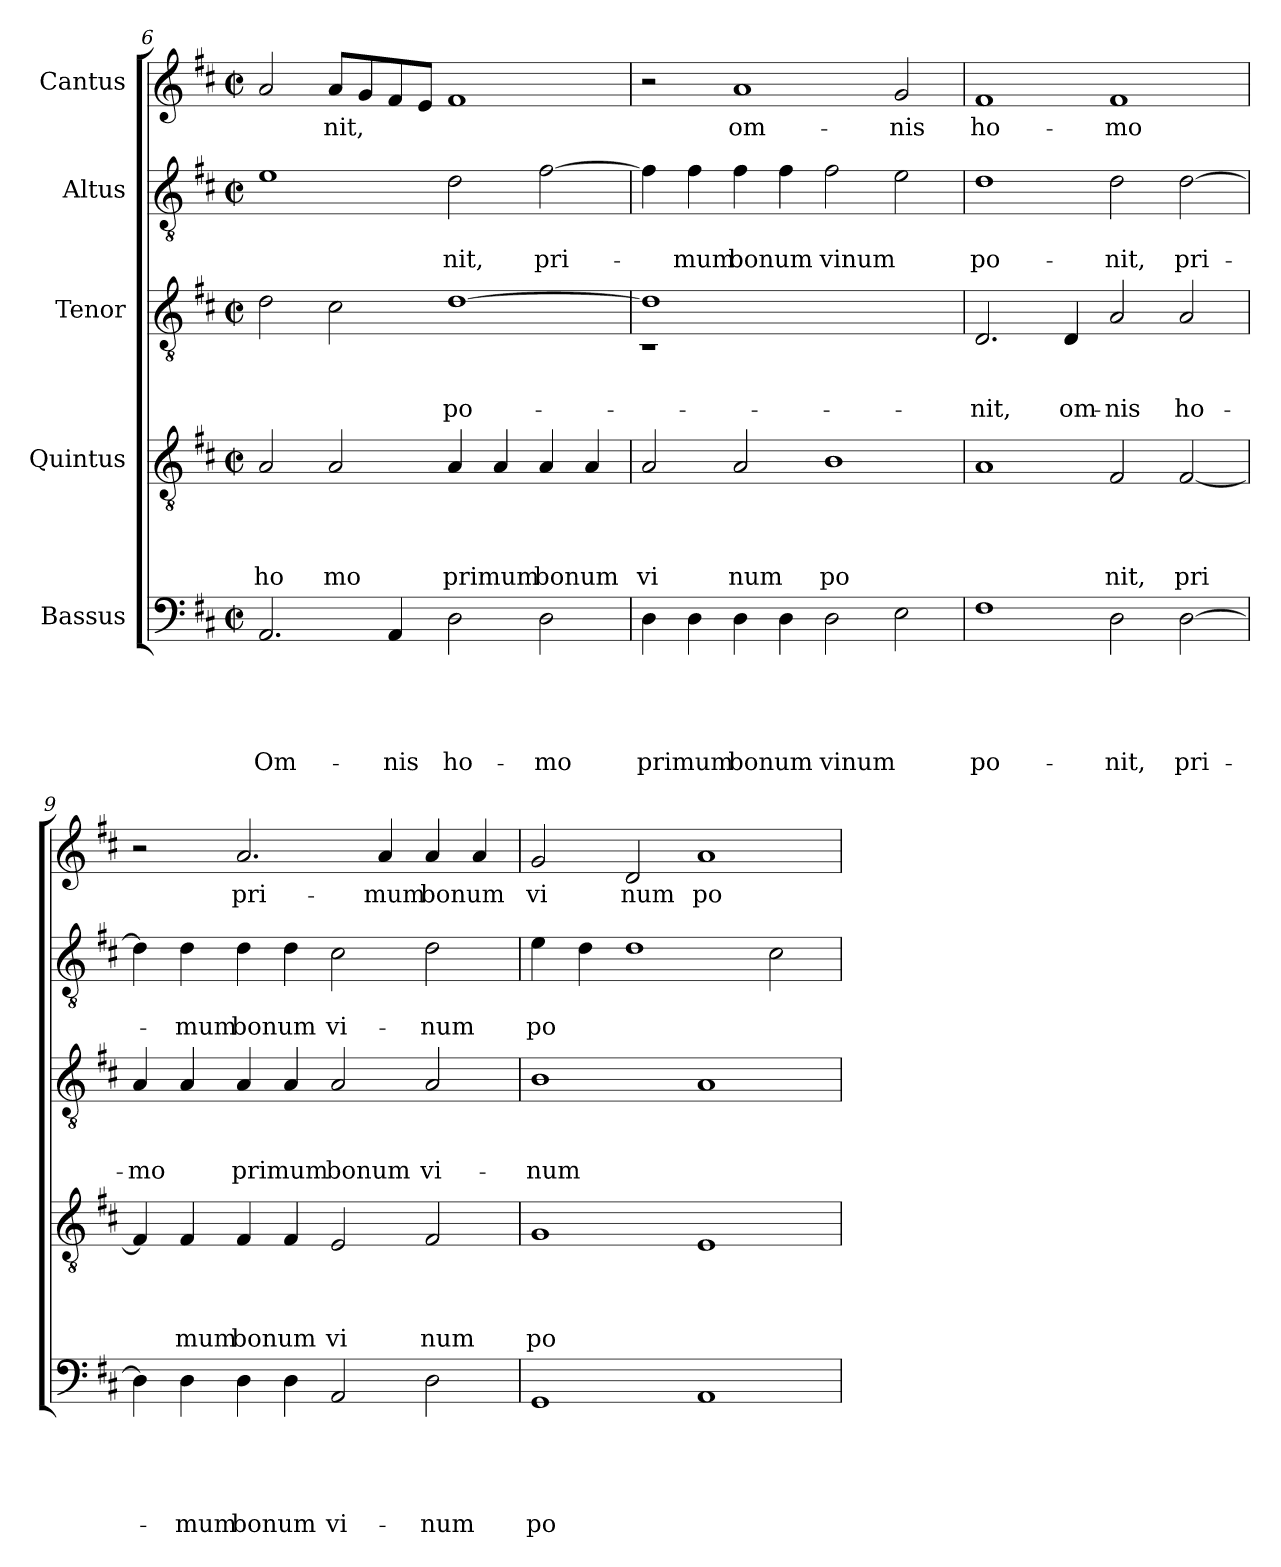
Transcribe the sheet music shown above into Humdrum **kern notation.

**kern	**text	**text	**text	**text	**text	**kern	**text	**text	**text	**text	**kern	**text	**text	**text	**kern	**text	**text	**kern	**text
*part5	*part5	*part5	*part5	*part5	*part5	*part4	*part4	*part4	*part4	*part4	*part3	*part3	*part3	*part3	*part2	*part2	*part2	*part1	*part1
*staff5	*staff5	*staff5	*staff5	*staff5	*staff5	*staff4	*staff4	*staff4	*staff4	*staff4	*staff3	*staff3	*staff3	*staff3	*staff2	*staff2	*staff2	*staff1	*staff1
*I"Bassus	*	*	*	*	*	*I"Quintus	*	*	*	*	*I"Tenor	*	*	*	*I"Altus	*	*	*I"Cantus	*
*clefF4	*	*	*	*	*	*clefGv2	*	*	*	*	*clefGv2	*	*	*	*clefGv2	*	*	*clefG2	*
*k[f#c#]	*	*	*	*	*	*k[f#c#]	*	*	*	*	*k[f#c#]	*	*	*	*k[f#c#]	*	*	*k[f#c#]	*
*D:	*	*	*	*	*	*D:	*	*	*	*	*D:	*	*	*	*D:	*	*	*D:	*
*M2/2	*	*	*	*	*	*M2/2	*	*	*	*	*M2/2	*	*	*	*M2/2	*	*	*M2/2	*
*met(c|)	*	*	*	*	*	*met(c|)	*	*	*	*	*met(c|)	*	*	*	*met(c|)	*	*	*met(c|)	*
=6	=6	=6	=6	=6	=6	=6	=6	=6	=6	=6	=6	=6	=6	=6	=6	=6	=6	=6	=6
!	!	!	!	!	!LO:LY:b	!	!	!	!	!LO:LY:b	!	!	!	!	!	!	!	!	!
2.AA/	.	.	.	.	Om-	2A/	.	.	.	ho	2d\	.	.	.	1e	.	.	2a/	.
!	!	!	!	!	!	!	!	!	!	!LO:LY:b	!	!	!	!	!	!	!	!	!LO:LY:b
.	.	.	.	.	.	2A/	.	.	.	mo	2c#\	.	.	.	.	.	.	8a/L	-nit,
.	.	.	.	.	.	.	.	.	.	.	.	.	.	.	.	.	.	8g/	.
!	!	!	!	!	!LO:LY:b	!	!	!	!	!	!	!	!	!	!	!	!	!	!
4AA/	.	.	.	.	-nis	.	.	.	.	.	.	.	.	.	.	.	.	8f#/	.
.	.	.	.	.	.	.	.	.	.	.	.	.	.	.	.	.	.	8e/J	.
!	!	!	!	!	!LO:LY:b	!	!	!	!	!LO:LY:b	!	!	!	!LO:LY:b	!	!	!LO:LY:b	!	!
2D\	.	.	.	.	ho-	4A/	.	.	.	primum	[>1d	.	.	po-	2d\	.	-nit,	1f#	.
.	.	.	.	.	.	4A/	.	.	.	.	.	.	.	.	.	.	.	.	.
!	!	!	!	!	!LO:LY:b	!	!	!	!	!LO:LY:b	!	!	!	!	!	!	!LO:LY:b	!	!
2D\	.	.	.	.	-mo	4A/	.	.	.	bonum	.	.	.	.	[>2f#\	.	pri-	.	.
.	.	.	.	.	.	4A/	.	.	.	.	.	.	.	.	.	.	.	.	.
=7	=7	=7	=7	=7	=7	=7	=7	=7	=7	=7	=7	=7	=7	=7	=7	=7	=7	=7	=7
*	*	*	*	*	*	*	*	*	*	*	*^	*	*	*	*	*	*	*	*
!	!	!	!	!	!LO:LY:b	!	!	!	!	!LO:LY:b	!	!LO:N:vis=1	!	!	!	!	!	!	!	!
4D\	.	.	.	.	primum	2A/	.	.	.	vi	1d]	0rC	.	.	.	4f#\]	.	.	2r	.
!	!	!	!	!	!	!	!	!	!	!	!	!	!	!	!	!	!	!LO:LY:b	!	!
4D\	.	.	.	.	.	.	.	.	.	.	.	.	.	.	.	4f#\	.	-mum	.	.
!	!	!	!	!	!LO:LY:b	!	!	!	!	!LO:LY:b	!	!	!	!	!	!	!	!LO:LY:b	!	!LO:LY:b
4D\	.	.	.	.	bonum	2A/	.	.	.	num	.	.	.	.	.	4f#\	.	bonum	1a	om-
4D\	.	.	.	.	.	.	.	.	.	.	.	.	.	.	.	4f#\	.	.	.	.
!	!	!	!	!	!LO:LY:b	!	!	!	!	!LO:LY:b	!	!	!	!	!	!	!	!LO:LY:b	!	!
2D\	.	.	.	.	vinum	1B	.	.	.	po	1ryy	.	.	.	.	2f#\	.	vinum	.	.
!	!	!	!	!	!	!	!	!	!	!	!	!	!	!	!	!	!	!	!	!LO:LY:b
2E\	.	.	.	.	.	.	.	.	.	.	.	.	.	.	.	2e\	.	.	2g/	-nis
*	*	*	*	*	*	*	*	*	*	*	*v	*v	*	*	*	*	*	*	*	*
=8	=8	=8	=8	=8	=8	=8	=8	=8	=8	=8	=8	=8	=8	=8	=8	=8	=8	=8	=8
!	!	!	!	!	!LO:LY:b	!	!	!	!	!	!	!	!	!LO:LY:b	!	!	!LO:LY:b	!	!LO:LY:b
1F#	.	.	.	.	po-	1A	.	.	.	.	2.D/	.	.	-nit,	1d	.	po-	1f#	ho-
!	!	!	!	!	!	!	!	!	!	!	!	!	!	!LO:LY:b	!	!	!	!	!
.	.	.	.	.	.	.	.	.	.	.	4D/	.	.	om-	.	.	.	.	.
!	!	!	!	!	!LO:LY:b	!	!	!	!	!LO:LY:b	!	!	!	!LO:LY:b	!	!	!LO:LY:b	!	!LO:LY:b
2D\	.	.	.	.	-nit,	2F#/	.	.	.	nit,	2A/	.	.	-nis	2d\	.	-nit,	1f#	-mo
!	!	!	!	!	!LO:LY:b	!	!	!	!	!LO:LY:b	!	!	!	!LO:LY:b	!	!	!LO:LY:b	!	!
[>2D\	.	.	.	.	pri-	[<2F#/	.	.	.	pri	2A/	.	.	ho-	[>2d\	.	pri-	.	.
=9	=9	=9	=9	=9	=9	=9	=9	=9	=9	=9	=9	=9	=9	=9	=9	=9	=9	=9	=9
!	!	!	!	!	!	!	!	!	!	!	!	!	!	!LO:LY:b	!	!	!	!	!
4D\]	.	.	.	.	.	4F#/]	.	.	.	.	4A/	.	.	-mo	4d\]	.	.	2r	.
!	!	!	!	!	!LO:LY:b	!	!	!	!	!LO:LY:b	!	!	!	!	!	!	!LO:LY:b	!	!
4D\	.	.	.	.	-mum	4F#/	.	.	.	mum	4A/	.	.	.	4d\	.	-mum	.	.
!	!	!	!	!	!LO:LY:b	!	!	!	!	!LO:LY:b	!	!	!	!LO:LY:b	!	!	!LO:LY:b	!	!LO:LY:b
4D\	.	.	.	.	bonum	4F#/	.	.	.	bonum	4A/	.	.	primum	4d\	.	bonum	2.a/	pri-
4D\	.	.	.	.	.	4F#/	.	.	.	.	4A/	.	.	.	4d\	.	.	.	.
!	!	!	!	!	!LO:LY:b	!	!	!	!	!LO:LY:b	!	!	!	!LO:LY:b	!	!	!LO:LY:b	!	!
2AA/	.	.	.	.	vi-	2E/	.	.	.	vi	2A/	.	.	bonum	2c#\	.	vi-	.	.
!	!	!	!	!	!	!	!	!	!	!	!	!	!	!	!	!	!	!	!LO:LY:b
.	.	.	.	.	.	.	.	.	.	.	.	.	.	.	.	.	.	4a/	-mum
!	!	!	!	!	!LO:LY:b	!	!	!	!	!LO:LY:b	!	!	!	!LO:LY:b	!	!	!LO:LY:b	!	!LO:LY:b
2D\	.	.	.	.	-num	2F#/	.	.	.	num	2A/	.	.	vi-	2d\	.	-num	4a/	bonum
.	.	.	.	.	.	.	.	.	.	.	.	.	.	.	.	.	.	4a/	.
!!LO:LB:g=z
=10	=10	=10	=10	=10	=10	=10	=10	=10	=10	=10	=10	=10	=10	=10	=10	=10	=10	=10	=10
!	!	!	!	!	!LO:LY:b	!	!	!	!	!LO:LY:b	!	!	!	!LO:LY:b	!	!	!LO:LY:b	!	!LO:LY:b
1GG	.	.	.	.	po	1G	.	.	.	po	1B	.	.	-num	4e\	.	po	2g/	vi
.	.	.	.	.	.	.	.	.	.	.	.	.	.	.	4d\	.	.	.	.
!	!	!	!	!	!	!	!	!	!	!	!	!	!	!	!	!	!	!	!LO:LY:b
.	.	.	.	.	.	.	.	.	.	.	.	.	.	.	1d	.	.	2d/	num
!	!	!	!	!	!	!	!	!	!	!	!	!	!	!	!	!	!	!	!LO:LY:b
1AA	.	.	.	.	.	1E	.	.	.	.	1A	.	.	.	.	.	.	1a	po
.	.	.	.	.	.	.	.	.	.	.	.	.	.	.	2c#\	.	.	.	.
=	=	=	=	=	=	=	=	=	=	=	=	=	=	=	=	=	=	=	=
*-	*-	*-	*-	*-	*-	*-	*-	*-	*-	*-	*-	*-	*-	*-	*-	*-	*-	*-	*-
